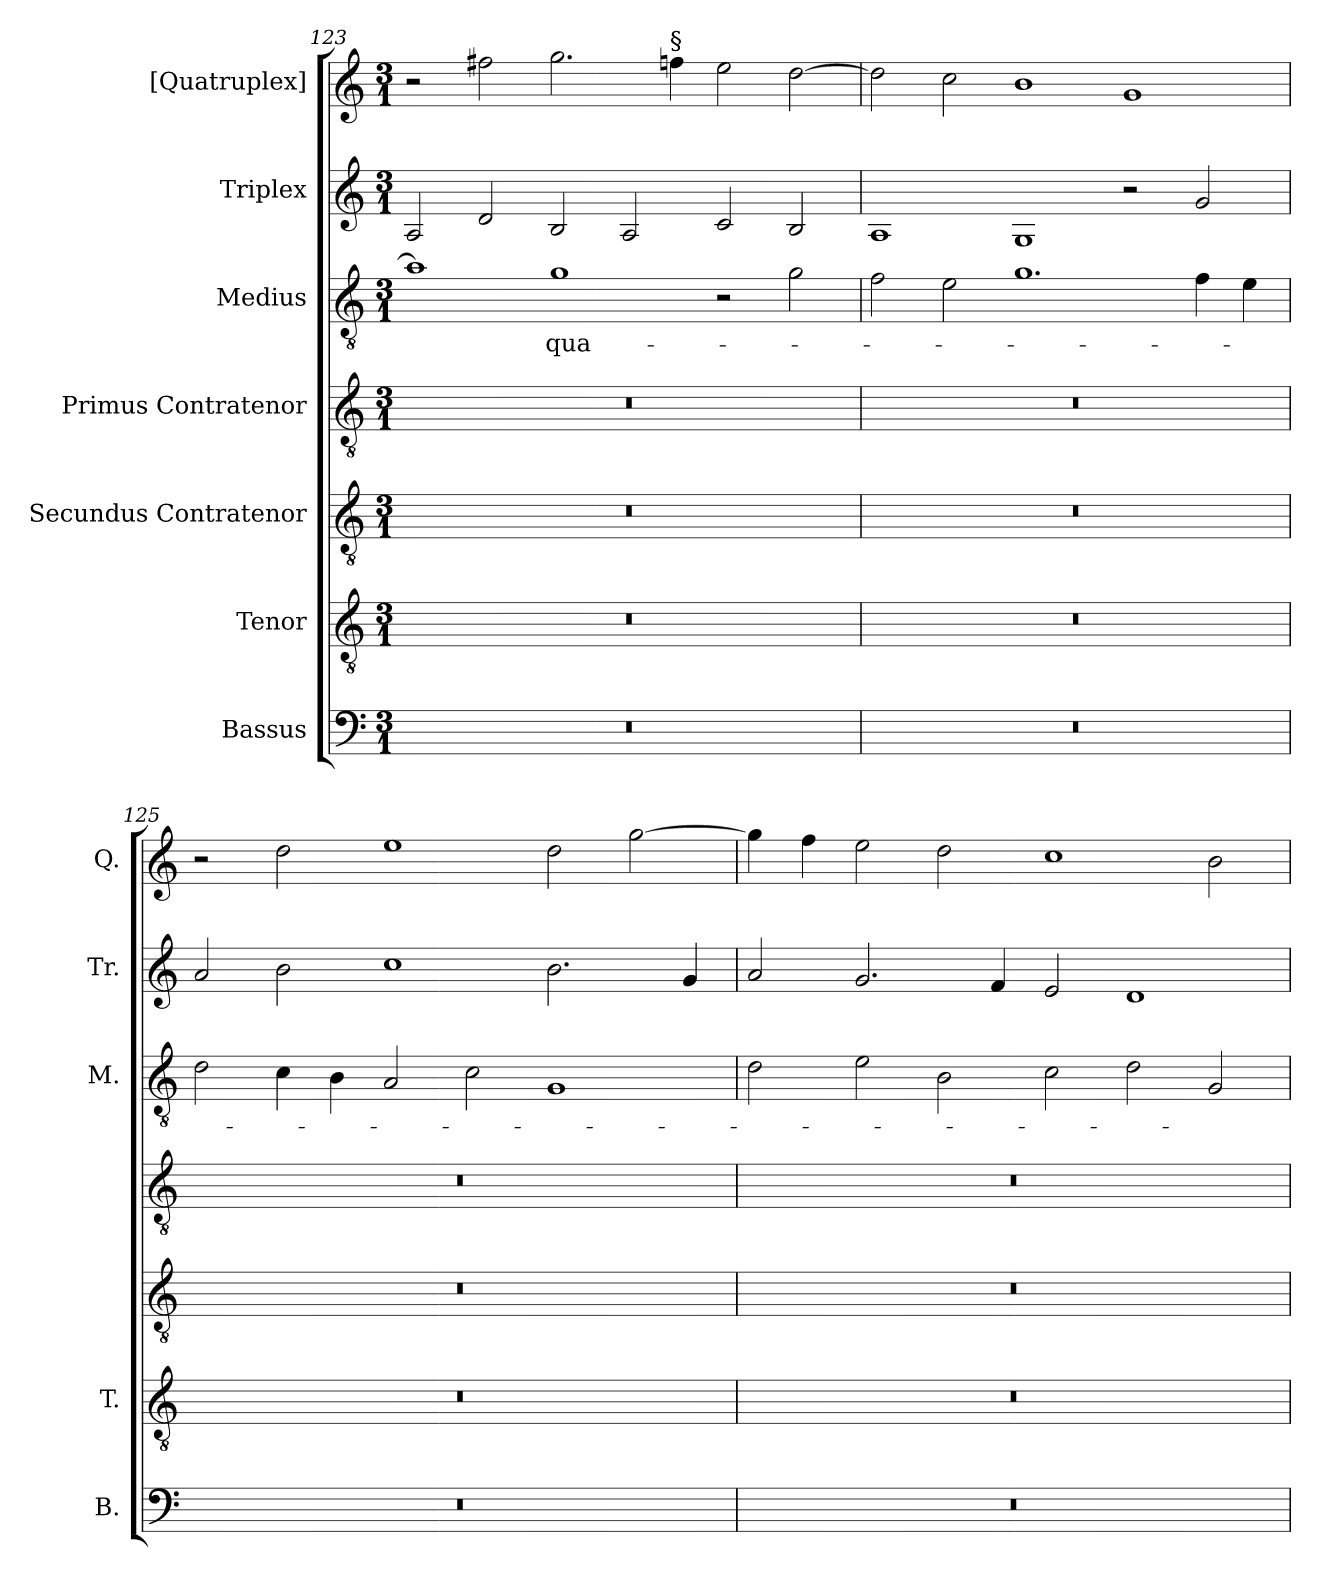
**kern	**kern	**kern	**kern	**kern	**text	**kern	**kern
*part7	*part6	*part5	*part4	*part3	*part3	*part2	*part1
*staff7	*staff6	*staff5	*staff4	*staff3	*staff3	*staff2	*staff1
*I"Bassus	*I"Tenor	*I"Secundus Contratenor	*I"Primus Contratenor	*I"Medius	*	*I"Triplex	*I"[Quatruplex]
*I'B.	*I'T.	*	*	*I'M.	*	*I'Tr.	*I'Q.
!!LO:LB:g=z
*clefF4	*clefGv2	*clefGv2	*clefGv2	*clefGv2	*	*clefG2	*clefG2
*	*ITrd7c12	*ITrd7c12	*ITrd7c12	*ITrd7c12	*	*	*
*k[]	*k[]	*k[]	*k[]	*k[]	*	*k[]	*k[]
*C:	*C:	*C:	*C:	*C:	*	*C:	*C:
*M3/1	*M3/1	*M3/1	*M3/1	*M3/1	*	*M3/1	*M3/1
=123	=123	=123	=123	=123	=123	=123	=123
!LO:N:vis=1	!LO:N:vis=1	!LO:N:vis=1	!LO:N:vis=1	!	!	!	!
0.r	0.r	0.r	0.r	1Ai]	.	2Ai/	2r
.	.	.	.	.	.	2di/	2ff#Xi\
!	!	!	!	!	!LO:LY:b:color=#000000	!	!
.	.	.	.	1Gi	-qua-	2Bi/	2.ggi\
.	.	.	.	.	.	2Ai/	.
!	!	!	!	!	!	!	!LO:TX:a:t=§
.	.	.	.	.	.	.	4ffi\
.	.	.	.	2r	.	2ci/	2eei\
.	.	.	.	2Gi\	.	2Bi/	[>2ddi\
=124`	=124`	=124`	=124`	=124`	=124`	=124`	=124`
!LO:N:vis=1	!LO:N:vis=1	!LO:N:vis=1	!LO:N:vis=1	!	!	!	!
0.r	0.r	0.r	0.r	2Fi\	.	1Ai	2ddi\]
.	.	.	.	2Ei\	.	.	2cci\
.	.	.	.	1.Gi	.	1Gi	1bi
.	.	.	.	.	.	2r	1gi
.	.	.	.	4Fi\	.	2gi/	.
.	.	.	.	4Ei\	.	.	.
=125`	=125`	=125`	=125`	=125`	=125`	=125`	=125`
!LO:N:vis=1	!LO:N:vis=1	!LO:N:vis=1	!LO:N:vis=1	!	!	!	!
0.r	0.r	0.r	0.r	2Di\	.	2ai/	2r
.	.	.	.	4Ci\	.	2bi\	2ddi\
.	.	.	.	4BBi\	.	.	.
.	.	.	.	2AAi/	.	1cci	1eei
.	.	.	.	2Ci\	.	.	.
.	.	.	.	1GGi	.	2.bi\	2ddi\
.	.	.	.	.	.	.	[>2ggi\
.	.	.	.	.	.	4gi/	.
!!LO:PB:g=z
=126`	=126`	=126`	=126`	=126`	=126`	=126`	=126`
!LO:N:vis=1	!LO:N:vis=1	!LO:N:vis=1	!LO:N:vis=1	!	!	!	!
0.r	0.r	0.r	0.r	2Di\	.	2ai/	4ggi\]
.	.	.	.	.	.	.	4ffi\
.	.	.	.	2Ei\	.	2.gi/	2eei\
.	.	.	.	2BBi\	.	.	2ddi\
.	.	.	.	.	.	4fi/	.
.	.	.	.	2Ci\	.	2ei/	1cci
.	.	.	.	2Di\	.	1di	.
.	.	.	.	2GGi/	.	.	2bi\
=`	=`	=`	=`	=`	=`	=`	=`
*-	*-	*-	*-	*-	*-	*-	*-
